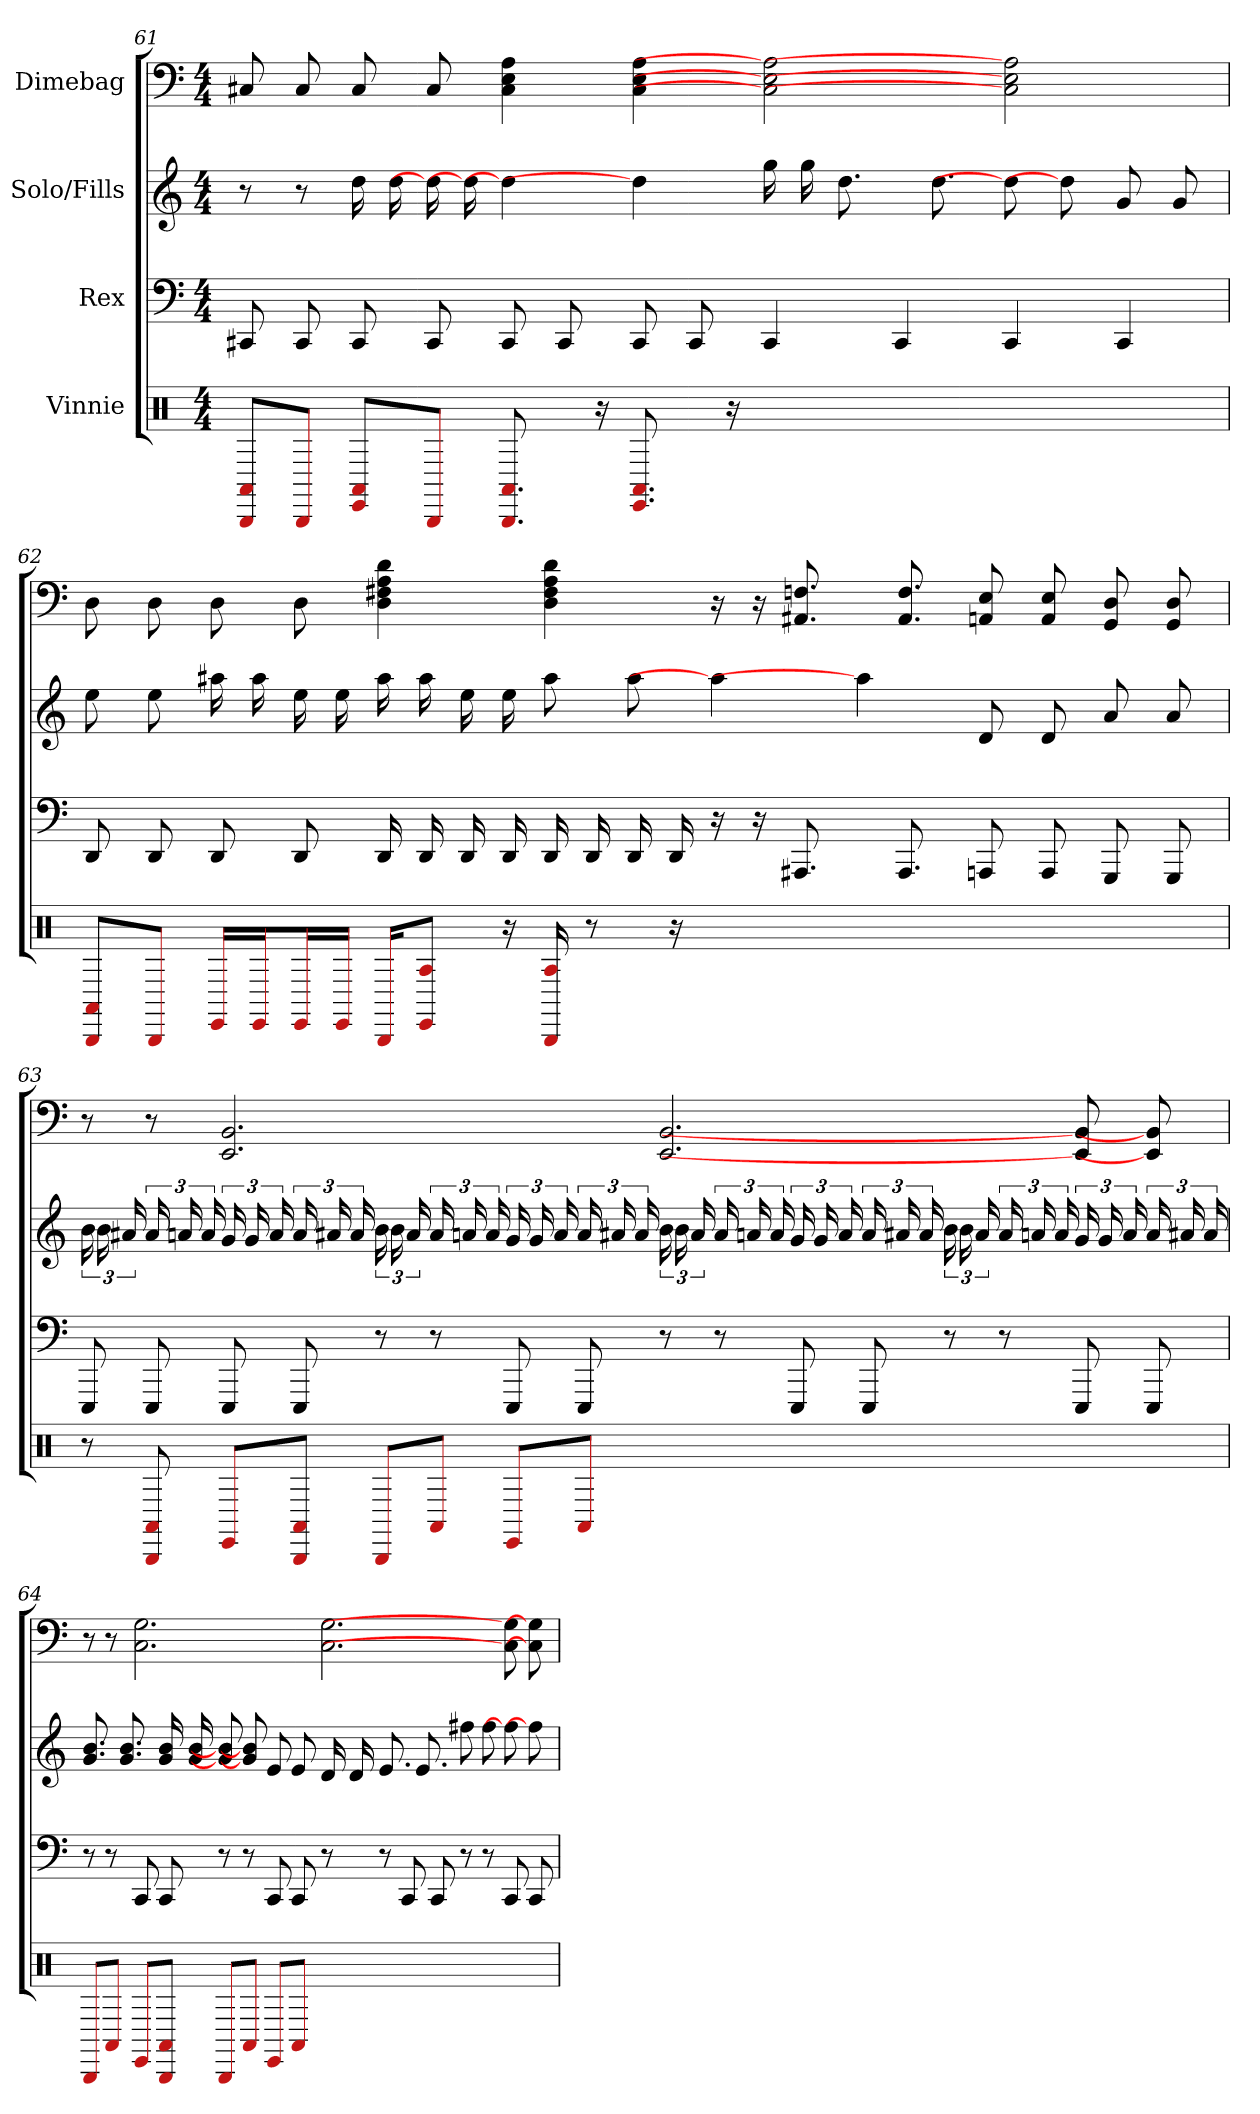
**kern	**kern	**kern	**kern
*part4	*part3	*part2	*part1
*staff4	*staff3	*staff2	*staff1
*I"Vinnie	*I"Rex	*I"Solo/Fills	*I"Dimebag
*clefX	*	*	*
*k[]	*k[]	*k[]	*k[]
*M4/4	*M4/4	*M4/4	*M4/4
=61	=61	=61	=61
8AA#/ 8BBB/L	8CC#	8r	8C#
8BBB/J	8CC#	8r	8C#
8AA#/ 8EE/L	8CC#	16dd	8C#
.	.	16dd	.
8BBB/J	8CC#	16dd]	8C#
.	.	16dd]	.
8.AA# 8.BBB	8CC#	4dd]	4A 4E 4C#
.	8CC#	.	.
16r	.	.	.
8.AA# 8.EE	8CC#	4dd]	4A 4E 4C#
.	8CC#	.	.
16r	.	.	.
1ryy	4CC#	16gg	2A] 2E] 2C#]
.	.	16gg	.
.	.	8.dd	.
.	4CC#	.	.
.	.	8.dd	.
.	4CC#	8dd]	2A] 2E] 2C#]
.	.	8dd]	.
.	4CC#	8g	.
.	.	8g	.
=62	=62	=62	=62
8AA#/ 8BBB/L	8DD	8ee	8D
8BBB/J	8DD	8ee	8D
16EE/LL	8DD	16aa#	8D
16EE/J	.	16aa#	.
16EE/L	8DD	16ee	8D
16EE/JJ	.	16ee	.
16BBB/KL	16DD	16aa#	4d 4A 4F# 4D
8EE/ 8A/J	16DD	16aa#	.
.	16DD	16ee	.
16r	16DD	16ee	.
16BBB 16A	16DD	8aa#	4d 4A 4F# 4D
8r	16DD	.	.
.	16DD	8aa#	.
16r	16DD	.	.
1ryy	16r	4aa#]	16r
.	16r	.	16r
.	8.AAA#	.	8.F 8.AA#
.	.	4aa#]	.
.	8.AAA#	.	8.F 8.AA#
.	8AAA	8d	8E 8AA
.	8AAA	8d	8E 8AA
.	8GGG	8a	8D 8GG
.	8GGG	8a	8D 8GG
=63	=63	=63	=63
8r	8EEE	24b	8r
.	.	24b	.
.	.	24a#	.
8AA# 8BBB	8EEE	24a#	8r
.	.	24a	.
.	.	24a	.
8EE/L	8EEE	24g	2.BB 2.EE
.	.	24g	.
.	.	24a	.
8AA#/ 8BBB/J	8EEE	24a	.
.	.	24a#	.
.	.	24a#	.
8BBB/L	8r	24b	.
.	.	24b	.
.	.	24a#	.
8AA#/J	8r	24a#	.
.	.	24a	.
.	.	24a	.
8EE/L	8EEE	24g	.
.	.	24g	.
.	.	24a	.
8AA#/J	8EEE	24a	.
.	.	24a#	.
.	.	24a#	.
1ryy	8r	24b	2.BB 2.EE
.	.	24b	.
.	.	24a#	.
.	8r	24a#	.
.	.	24a	.
.	.	24a	.
.	8EEE	24g	.
.	.	24g	.
.	.	24a	.
.	8EEE	24a	.
.	.	24a#	.
.	.	24a#	.
.	8r	24b	.
.	.	24b	.
.	.	24a#	.
.	8r	24a#	.
.	.	24a	.
.	.	24a	.
.	8EEE	24g	8BB] 8EE]
.	.	24g	.
.	.	24a	.
.	8EEE	24a	8BB] 8EE]
.	.	24a#	.
.	.	24a#	.
=64	=64	=64	=64
8BBB/L	8r	8.b 8.g	8r
8AA#/J	8r	.	8r
.	.	8.b 8.g	.
8EE/L	8CC	.	2.G 2.C
8AA#/ 8BBB/J	8CC	16b 16g	.
.	.	16b 16g	.
8BBB/L	8r	8b] 8g]	.
8AA#/J	8r	8b] 8g]	.
8EE/L	8CC	8e	.
8AA#/J	8CC	8e	.
1ryy	8r	16d	2.G 2.C
.	.	16d	.
.	8r	8.e	.
.	8CC	.	.
.	.	8.e	.
.	8CC	.	.
.	8r	8ff#	.
.	8r	8ff#	.
.	8CC	8ff#]	8G] 8C]
.	8CC	8ff#]	8G] 8C]
=	=	=	=
*-	*-	*-	*-
